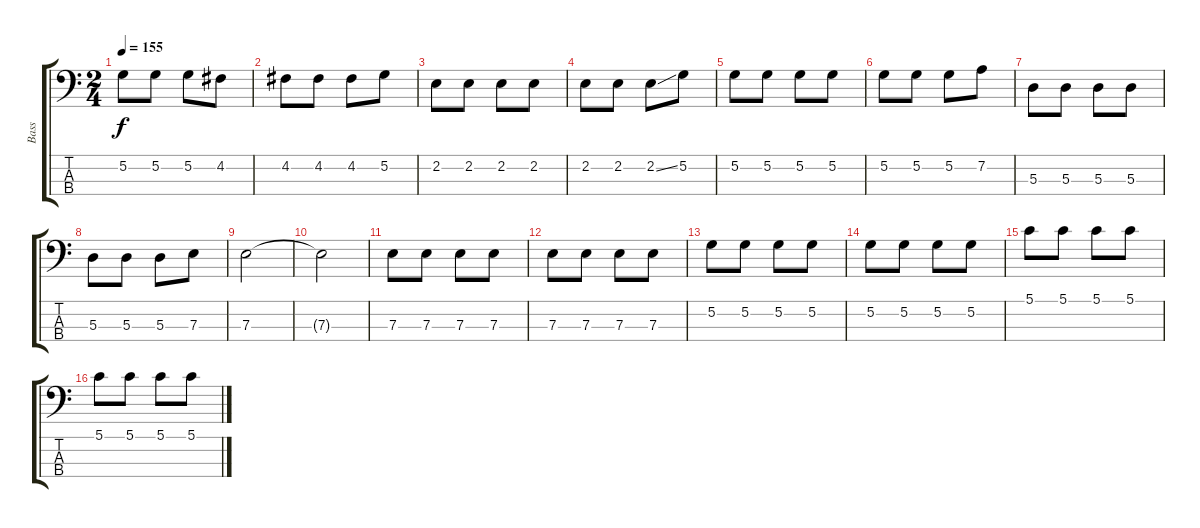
\track ("Bass" "Bass") {instrument synthbass2}
\staff {score tabs}
\tuning (G2 D2 A1 E1) {hide}
\ts (2 4)
\tempo 155
\clef f4
\ks c
5.2.8{dy f} 5.2.8 5.2.8 4.2.8 |
4.2.8 4.2.8 4.2.8 5.2.8 |
2.2.8 2.2.8 2.2.8 2.2.8 |
2.2.8 2.2.8 2.2{ss}.8 5.2.8 |
5.2.8 5.2.8 5.2.8 5.2.8 |
5.2.8 5.2.8 5.2.8 7.2.8 |
5.3.8 5.3.8 5.3.8 5.3.8 |
5.3.8 5.3.8 5.3.8 7.3.8 |
7.3.2 |
7.3{t}.2 |
7.3.8{instrument fretlessbass} 7.3.8 7.3.8 7.3.8 |
7.3.8 7.3.8 7.3.8 7.3.8 |
5.2.8 5.2.8 5.2.8 5.2.8 |
5.2.8 5.2.8 5.2.8 5.2.8 |
5.1.8{instrument synthbass2} 5.1.8 5.1.8 5.1.8 |
5.1.8 5.1.8 5.1.8 5.1.8
